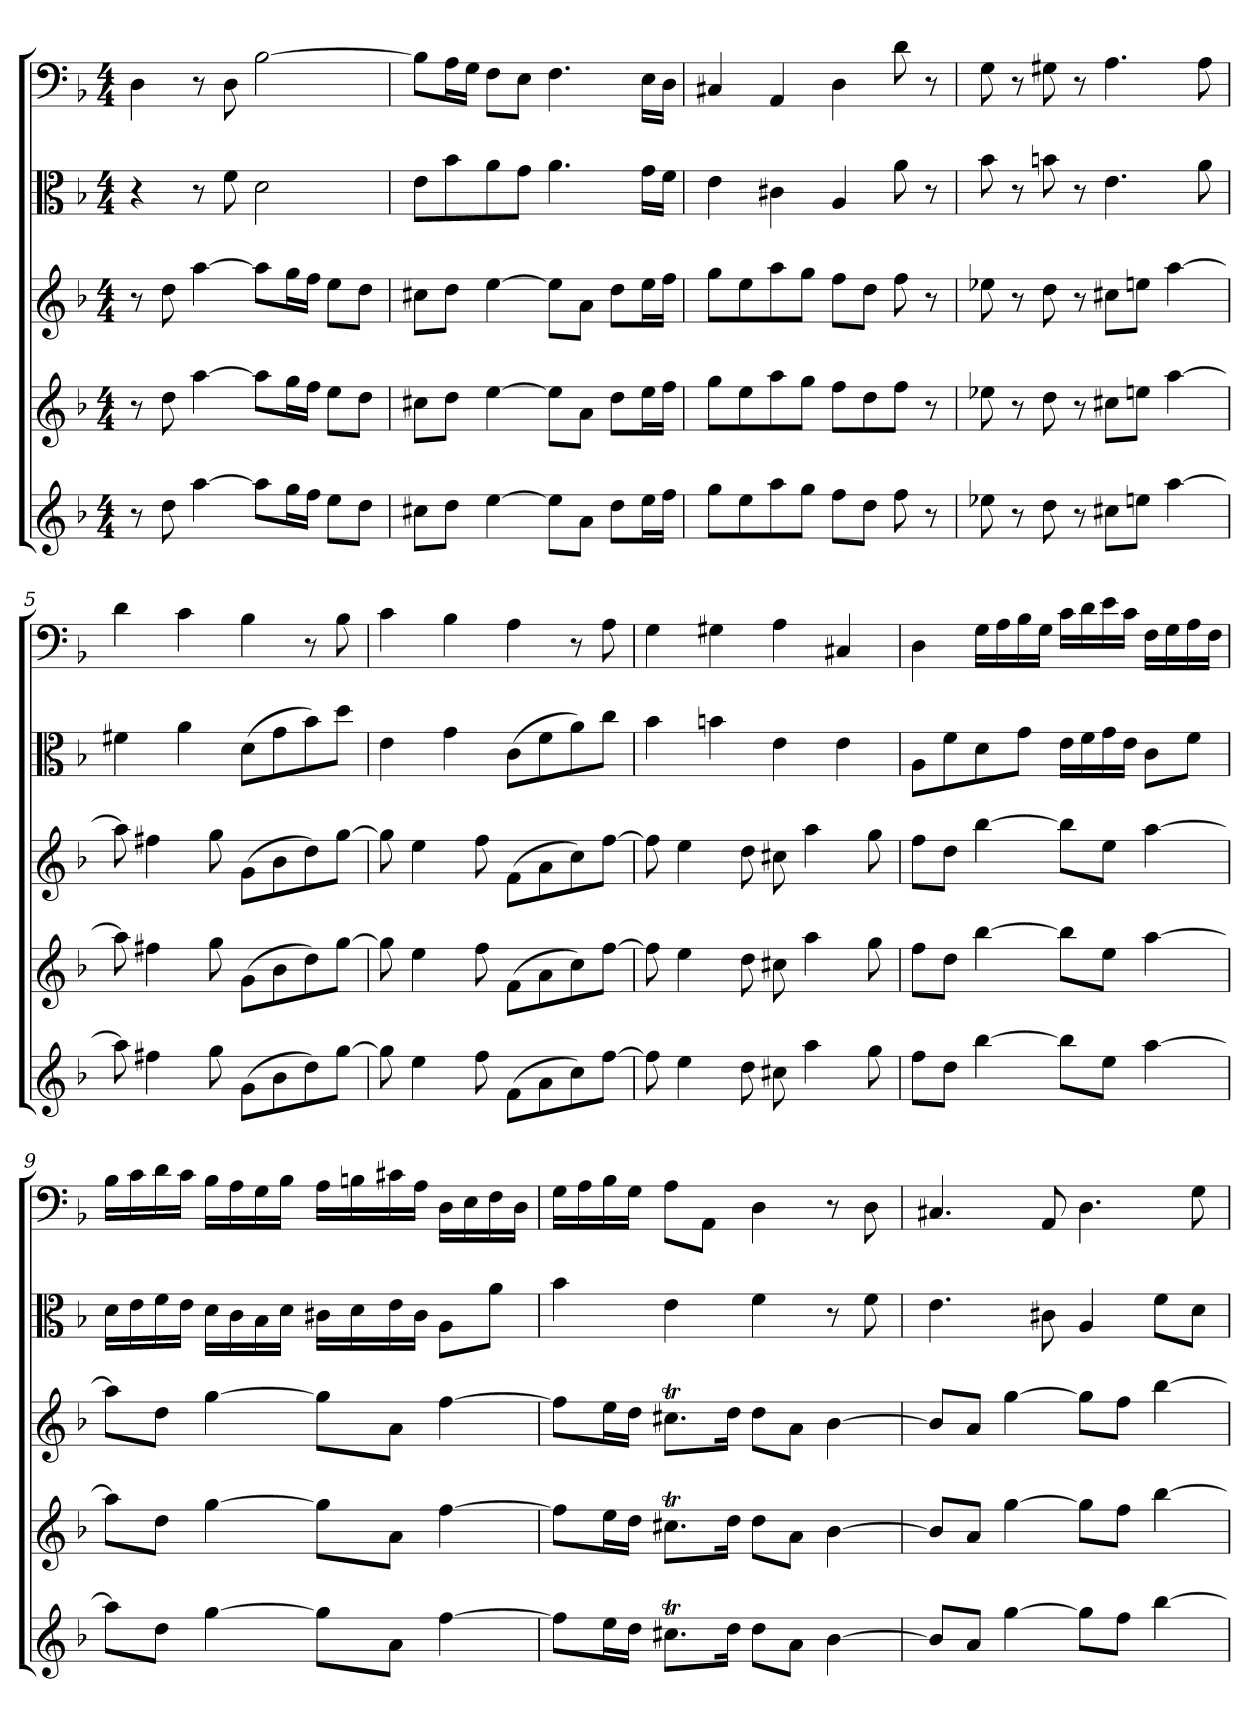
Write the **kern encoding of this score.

**kern	**kern	**kern	**kern	**kern
*part5	*part4	*part3	*part2	*part1
*staff5	*staff4	*staff3	*staff2	*staff1
*clefG2	*clefG2	*clefG2	*clefC3	*clefF4
*k[b-]	*k[b-]	*k[b-]	*k[b-]	*k[b-]
*d:	*d:	*d:	*d:	*d:
*M4/4	*M4/4	*M4/4	*M4/4	*M4/4
=1	=1	=1	=1	=1
8r	8r	8r	4r	4D\
8dd\	8dd\	8dd\	.	.
[4aa\	[4aa\	[4aa\	8r	8r
.	.	.	8f\	8D\
8aa\L]	8aa\L]	8aa\L]	2d\	[2B-\
16gg\L	16gg\L	16gg\L	.	.
16ff\JJ	16ff\JJ	16ff\JJ	.	.
8ee\L	8ee\L	8ee\L	.	.
8dd\J	8dd\J	8dd\J	.	.
=2	=2	=2	=2	=2
8cc#X\L	8cc#X\L	8cc#X\L	8e\L	8B-\L]
8dd\J	8dd\J	8dd\J	8b-\	16A\L
.	.	.	.	16G\JJ
[4ee\	[4ee\	[4ee\	8a\	8F\L
.	.	.	8g\J	8E\J
8ee\L]	8ee\L]	8ee\L]	4.a\	4.F\
8a\J	8a\J	8a\J	.	.
8dd\L	8dd\L	8dd\L	.	.
16ee\L	16ee\L	16ee\L	16g\LL	16E\LL
16ff\JJ	16ff\JJ	16ff\JJ	16f\JJ	16D\JJ
=3	=3	=3	=3	=3
8gg\L	8gg\L	8gg\L	4e\	4C#X/
8ee\	8ee\	8ee\	.	.
8aa\	8aa\	8aa\	4c#X\	4AA/
8gg\J	8gg\J	8gg\J	.	.
8ff\L	8ff\L	8ff\L	4A/	4D\
8dd\J	8dd\	8dd\J	.	.
8ff\	8ff\J	8ff\	8a\	8d\
8r	8r	8r	8r	8r
=4	=4	=4	=4	=4
8ee-X\	8ee-X\	8ee-X\	8b-\	8G\
8r	8r	8r	8r	8r
8dd\	8dd\	8dd\	8bn\	8G#X\
8r	8r	8r	8r	8r
8cc#X\L	8cc#X\L	8cc#X\L	4.e\	4.A\
8een\J	8een\J	8een\J	.	.
[4aa\	[4aa\	[4aa\	.	.
.	.	.	8a\	8A\
=5	=5	=5	=5	=5
8aa\]	8aa\]	8aa\]	4f#X\	4d\
4ff#X\	4ff#X\	4ff#X\	.	.
.	.	.	4a\	4c\
8gg\	8gg\	8gg\	.	.
(8g\L	(8g\L	(8g\L	(8d\L	4B-\
8b-\	8b-\	8b-\	8g\	.
8dd\)	8dd\)	8dd\)	8b-\)	8r
[8gg\J	[8gg\J	[8gg\J	8dd\J	8B-\
=6	=6	=6	=6	=6
8gg\]	8gg\]	8gg\]	4e\	4c\
4ee\	4ee\	4ee\	.	.
.	.	.	4g\	4B-\
8ff\	8ff\	8ff\	.	.
(8f\L	(8f\L	(8f\L	(8c\L	4A\
8a\	8a\	8a\	8f\	.
8cc\)	8cc\)	8cc\)	8a\)	8r
[8ff\J	[8ff\J	[8ff\J	8cc\J	8A\
=7	=7	=7	=7	=7
8ff\]	8ff\]	8ff\]	4b-\	4G\
4ee\	4ee\	4ee\	.	.
.	.	.	4bn\	4G#X\
8dd\	8dd\	8dd\	.	.
8cc#X\	8cc#X\	8cc#X\	4e\	4A\
4aa\	4aa\	4aa\	.	.
.	.	.	4e\	4C#X/
8gg\	8gg\	8gg\	.	.
=8	=8	=8	=8	=8
8ff\L	8ff\L	8ff\L	8A\L	4D\
8dd\J	8dd\J	8dd\J	8f\	.
[4bb-\	[4bb-\	[4bb-\	8d\	16G\LL
.	.	.	.	16A\
.	.	.	8g\J	16B-\
.	.	.	.	16G\JJ
8bb-\L]	8bb-\L]	8bb-\L]	16e\LL	16c\LL
.	.	.	16f\	16d\
8ee\J	8ee\J	8ee\J	16g\	16e\
.	.	.	16e\JJ	16c\JJ
[4aa\	[4aa\	[4aa\	8c\L	16F\LL
.	.	.	.	16G\
.	.	.	8f\J	16A\
.	.	.	.	16F\JJ
=9	=9	=9	=9	=9
8aa\L]	8aa\L]	8aa\L]	16d\LL	16B-\LL
.	.	.	16e\	16c\
8dd\J	8dd\J	8dd\J	16f\	16d\
.	.	.	16e\JJ	16c\JJ
[4gg\	[4gg\	[4gg\	16d\LL	16B-\LL
.	.	.	16c\	16A\
.	.	.	16B-\	16G\
.	.	.	16d\JJ	16B-\JJ
8gg\L]	8gg\L]	8gg\L]	16c#X\LL	16A\LL
.	.	.	16d\	16Bn\
8a\J	8a\J	8a\J	16e\	16c#X\
.	.	.	16c#\JJ	16A\JJ
[4ff\	[4ff\	[4ff\	8A\L	16D\LL
.	.	.	.	16E\
.	.	.	8a\J	16F\
.	.	.	.	16D\JJ
=10	=10	=10	=10	=10
8ff\L]	8ff\L]	8ff\L]	4b-\	16G\LL
.	.	.	.	16A\
16ee\L	16ee\L	16ee\L	.	16B-\
16dd\JJ	16dd\JJ	16dd\JJ	.	16G\JJ
8.cc#Xt\L	8.cc#Xt\L	8.cc#Xt\L	4e\	8A\L
.	.	.	.	8AA\J
16dd\Jk	16dd\Jk	16dd\Jk	.	.
8dd\L	8dd\L	8dd\L	4f\	4D\
8a\J	8a\J	8a\J	.	.
[4b-\	[4b-\	[4b-\	8r	8r
.	.	.	8f\	8D\
=11	=11	=11	=11	=11
8b-/L]	8b-/L]	8b-/L]	4.e\	4.C#X/
8a/J	8a/J	8a/J	.	.
[4gg\	[4gg\	[4gg\	.	.
.	.	.	8c#X\	8AA/
8gg\L]	8gg\L]	8gg\L]	4A/	4.D\
8ff\J	8ff\J	8ff\J	.	.
[4bb-\	[4bb-\	[4bb-\	8f\L	.
.	.	.	8d\J	8G\
=	=	=	=	=
*-	*-	*-	*-	*-
